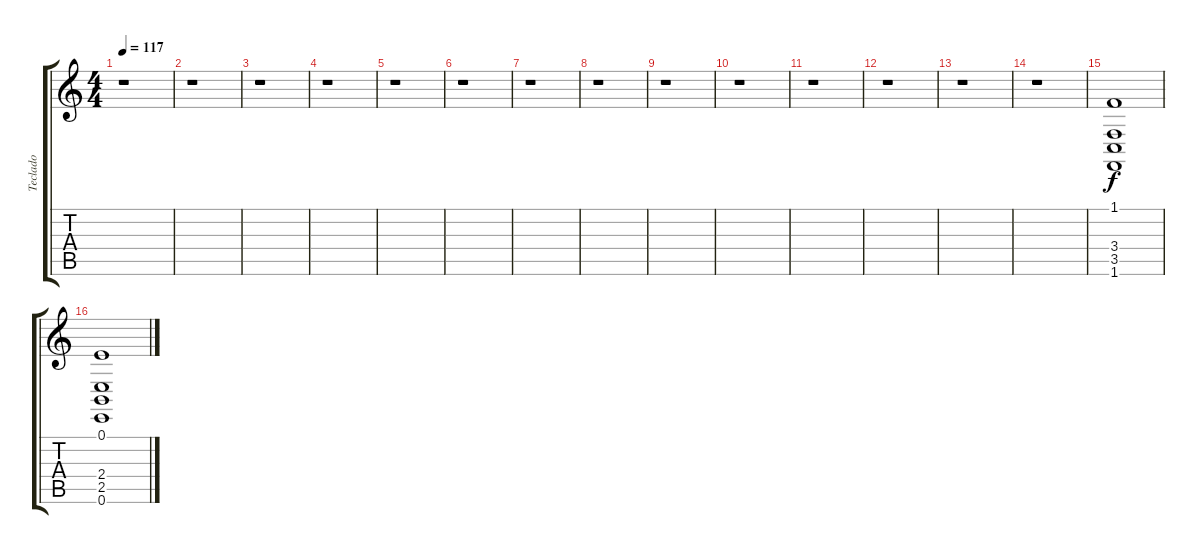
\track ("Teclado" "Teclado") {instrument stringensemble2}
\staff {score tabs}
\tuning (E4 B3 G3 D3 A2 E2) {hide}
\ts (4 4)
\tempo 117
\clef g2
\ks c
r.1{dy f} |
r.1 |
r.1 |
r.1 |
r.1 |
r.1 |
r.1 |
r.1 |
r.1 |
r.1 |
r.1 |
r.1 |
r.1 |
r.1 |
(1.1 3.4 3.5 1.6).1 |
(0.1 2.4 2.5 0.6).1
